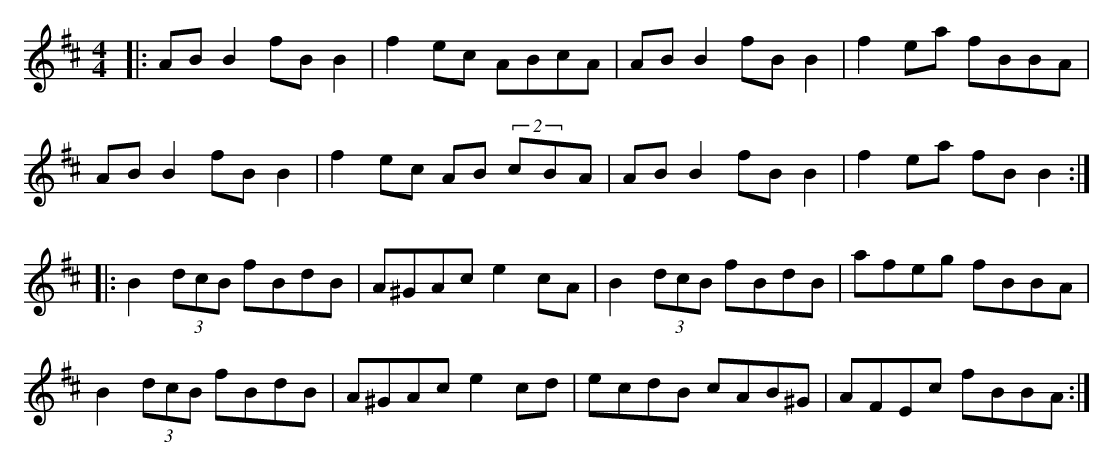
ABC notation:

X:1
M:4/4
K:Edor
|:AB B2 fB B2|f2 ec ABcA|AB B2 fB B2|f2 ea fBBA|
AB B2 fB B2|f2 ec AB (2cBA|AB B2 fB B2|f2 ea fB B2:|
|:B2 (3dcB fBdB|A^GAc e2 cA|B2 (3dcB fBdB|afeg fBBA|
B2 (3dcB fBdB|A^GAc e2 cd|ecdB cAB^G|AFEc fBBA:|
